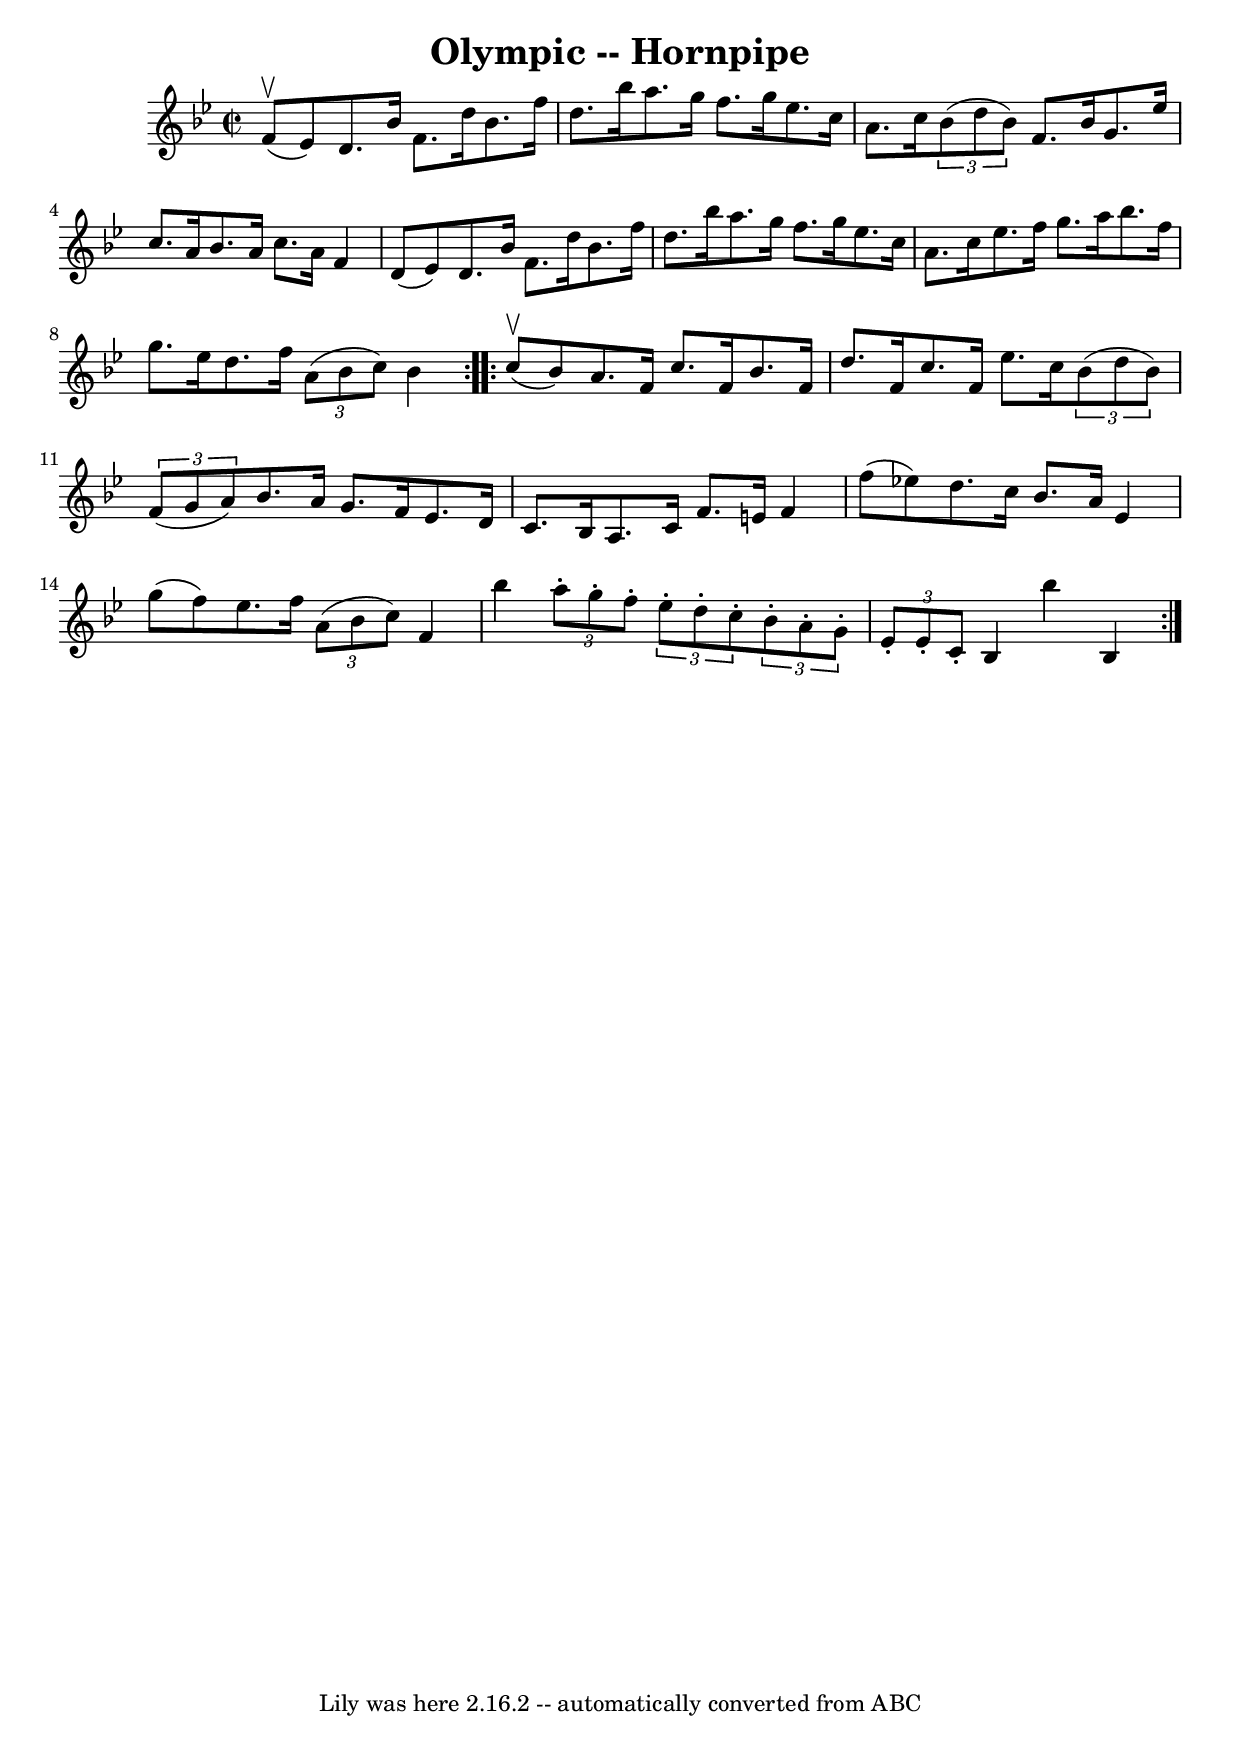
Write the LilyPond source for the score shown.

\version "2.16.2"
\include "Mammoth.ily"
\header {
  %% book = "Cole's 1000 Fiddle Tunes"
  crossRefNumber = "1"
  footnotes = ""
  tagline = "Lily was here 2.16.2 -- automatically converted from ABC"
  title = "Olympic -- Hornpipe"

}
voicedefault =  {



  \repeat volta 2 {

    \override Staff.TimeSignature #'style = #'C
    \time 2/2 
    \key bes \major f'8 (^\upbow ees'8) |
    d'8.    
    bes'16 f'8. d''16 bes'8. f''16 d''8. bes''16  |
    
    a''8. g''16 f''8. g''16 ees''8. c''16 a'8. c''16  |
    
    \times 2/3 { bes'8 (d''8 bes'8) 
	       } f'8. bes'16 g'8.    
    ees''16 c''8. a'16  |
    bes'8. a'16 c''8. a'16 f'4    
    d'8 (ees'8) |
    d'8. bes'16 f'8. d''16 bes'8.    
    f''16 d''8. bes''16  |
    a''8. g''16 f''8. g''16    
    ees''8. c''16 a'8. c''16  |
    ees''8. f''16 g''8.    
    a''16 bes''8. f''16 g''8. ees''16  |
    d''8. f''16    
    \times 2/3 { a'8 (bes'8 c''8) 
	       } bes'4  
  }     
  \repeat volta 2 {
    
    c''8 (^\upbow bes'8) |
    a'8. f'16 c''8. f'16 bes'8.    
    f'16 d''8. f'16  |
    c''8. f'16 ees''8. c''16    
    \times 2/3 { bes'8 (d''8 bes'8) 
	       }   \times 2/3 { f'8 (g'8    
				a'8) 
			      } |
    bes'8. a'16 g'8. f'16 ees'8. d'16 c'8. 
    bes16  |
    a8. c'16 f'8. e'16 f'4 f''8 (ees''!8) 
    |
    d''8. c''16 bes'8. a'16 ees'4 g''8 (f''8) 
    |
    ees''8. f''16    \times 2/3 { a'8 (bes'8 c''8) 
				} f'4 
    bes''4  |
    \times 2/3 { a''8 -. g''8 -. f''8 -. 
	       }   
    \times 2/3 { ees''8 -. d''8 -. c''8 -. 
	       }   \times 2/3 { bes'8 -. a'8 
				-. g'8 -. 
			      }   \times 2/3 { ees'8 -. ees'8 -. c'8 -. 
					     } |
    bes4   
    bes''4 bes4  
  }   

}

\score{
  <<

    \context Staff="default"
    {
      \voicedefault 
      
    }

  >>
  \layout {
    
  }
  \midi {
  }

}
